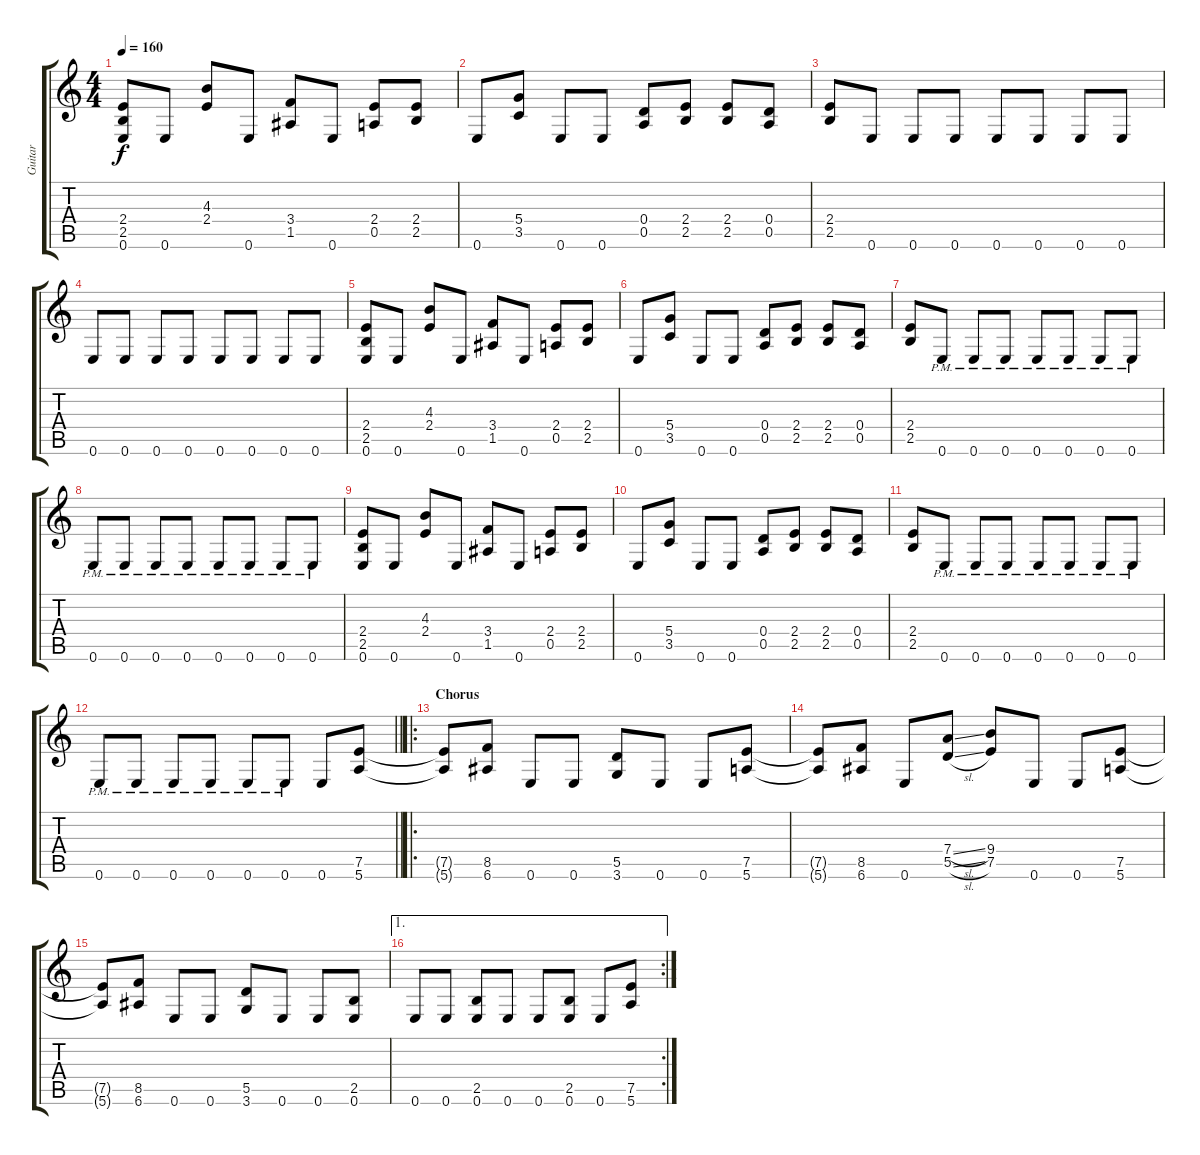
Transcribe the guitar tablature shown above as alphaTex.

\track ("Guitar" "Guitar") {instrument distortionguitar}
\staff {score tabs}
\tuning (E4 B3 G3 D3 A2 E2) {hide}
\ts (4 4)
\tempo 160
\clef g2
\ks c
(2.4 2.5 0.6).8{dy f} 0.6.8 (4.3 2.4).8 0.6.8 (3.4 1.5).8 0.6.8 (2.4 0.5).8 (2.4 2.5).8 |
0.6.8 (5.4 3.5).8 0.6.8 0.6.8 (0.4 0.5).8 (2.4 2.5).8 (2.4 2.5).8 (0.4 0.5).8 |
(2.4 2.5).8 0.6.8 0.6.8 0.6.8 0.6.8 0.6.8 0.6.8 0.6.8 |
0.6.8 0.6.8 0.6.8 0.6.8 0.6.8 0.6.8 0.6.8 0.6.8 |
(2.4 2.5 0.6).8 0.6.8 (4.3 2.4).8 0.6.8 (3.4 1.5).8 0.6.8 (2.4 0.5).8 (2.4 2.5).8 |
0.6.8 (5.4 3.5).8 0.6.8 0.6.8 (0.4 0.5).8 (2.4 2.5).8 (2.4 2.5).8 (0.4 0.5).8 |
(2.4 2.5).8 0.6{pm}.8 0.6{pm}.8 0.6{pm}.8 0.6{pm}.8 0.6{pm}.8 0.6{pm}.8 0.6{pm}.8 |
0.6{pm}.8 0.6{pm}.8 0.6{pm}.8 0.6{pm}.8 0.6{pm}.8 0.6{pm}.8 0.6{pm}.8 0.6{pm}.8 |
(2.4 2.5 0.6).8 0.6.8 (4.3 2.4).8 0.6.8 (3.4 1.5).8 0.6.8 (2.4 0.5).8 (2.4 2.5).8 |
0.6.8 (5.4 3.5).8 0.6.8 0.6.8 (0.4 0.5).8 (2.4 2.5).8 (2.4 2.5).8 (0.4 0.5).8 |
(2.4 2.5).8 0.6{pm}.8 0.6{pm}.8 0.6{pm}.8 0.6{pm}.8 0.6{pm}.8 0.6{pm}.8 0.6{pm}.8 |
\barLineRight lightlight
0.6{pm}.8 0.6{pm}.8 0.6{pm}.8 0.6{pm}.8 0.6{pm}.8 0.6{pm}.8 0.6.8 (7.5 5.6).8 |
\ro
\section ("" "Chorus")
(7.5{t} 5.6{t}).8 (8.5 6.6).8 0.6.8 0.6.8 (5.5 3.6).8 0.6.8 0.6.8 (7.5 5.6).8 |
(7.5{t} 5.6{t}).8 (8.5 6.6).8 0.6.8 (7.4{sl} 5.5{sl}).8 (9.4 7.5).8 0.6.8 0.6.8 (7.5 5.6).8 |
(7.5{t} 5.6{t}).8 (8.5 6.6).8 0.6.8 0.6.8 (5.5 3.6).8 0.6.8 0.6.8 (2.5 0.6).8 |
\ae 1
\rc 2
0.6.8 0.6.8 (2.5 0.6).8 0.6.8 0.6.8 (2.5 0.6).8 0.6.8 (7.5 5.6).8
